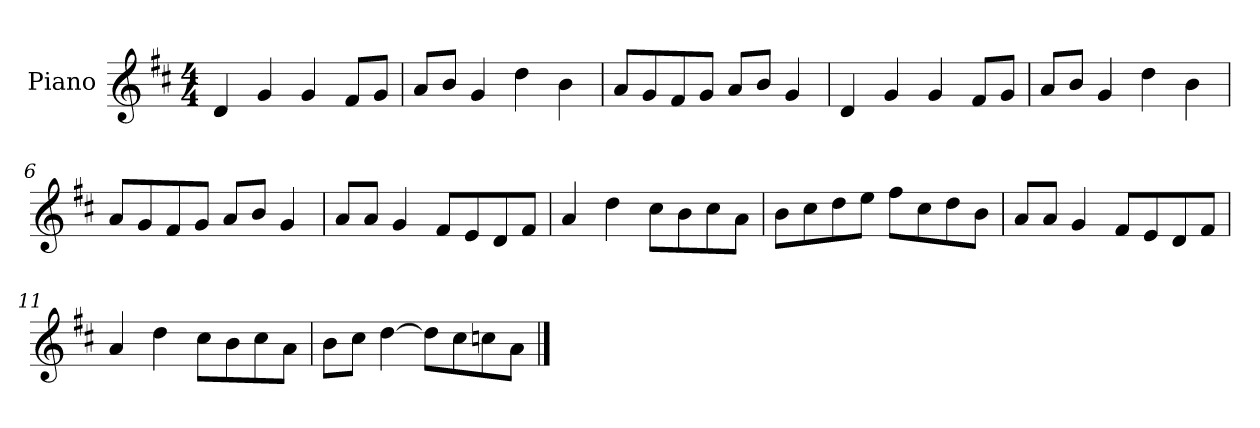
**kern
*part1
*staff1
*I"Piano
*I'P-no
*clefG2
*k[f#c#]
*M4/4
*MM90
=1
4d/
4g/
4g/
8f#/L
8g/J
=2
8a/L
8b/J
4g/
4dd\
4b\
=3
8a/L
8g/
8f#/
8g/J
8a/L
8b/J
4g/
=4
4d/
4g/
4g/
8f#/L
8g/J
=5
8a/L
8b/J
4g/
4dd\
4b\
=6
8a/L
8g/
8f#/
8g/J
8a/L
8b/J
4g/
!!LO:LB:g=z
=7
8a/L
8a/J
4g/
8f#/L
8e/
8d/
8f#/J
=8
4a/
4dd\
8cc#\L
8b\
8cc#\
8a\J
=9
8b\L
8cc#\
8dd\
8ee\J
8ff#\L
8cc#\
8dd\
8b\J
=10
8a/L
8a/J
4g/
8f#/L
8e/
8d/
8f#/J
=11
4a/
4dd\
8cc#\L
8b\
8cc#\
8a\J
=12
8b\L
8cc#\J
[4dd\
8dd\L]
8cc#\
8ccn\
8a\J
==
*-
